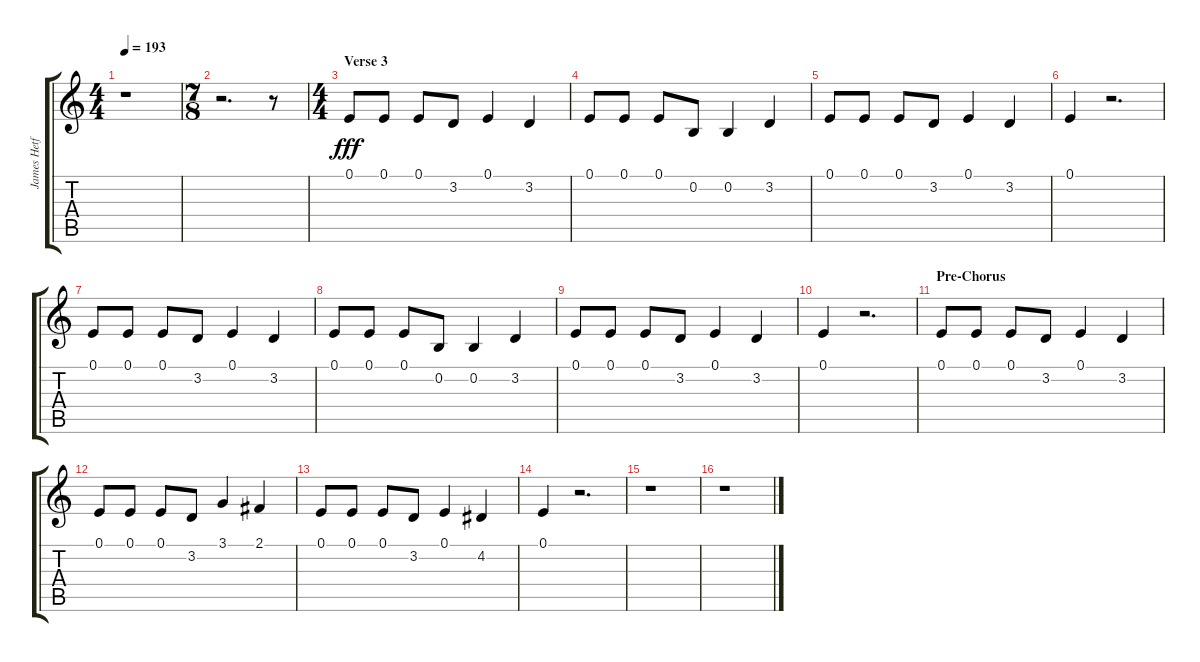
\track ("James Hetfield - Vocals" "James Hetf") {instrument baritonesax}
\staff {score tabs}
\tuning (E4 B3 G3 D3 A2 E2) {hide}
\ts (4 4)
\tempo 193
\clef g2
\ks c
r.1{dy fff} |
\ts (7 8)
r.2{d} r.8 |
\ts (4 4)
\section ("" "Verse 3")
0.1.8 0.1.8 0.1.8 3.2.8 0.1.4 3.2.4 |
0.1.8 0.1.8 0.1.8 0.2.8 0.2.4 3.2.4 |
0.1.8 0.1.8 0.1.8 3.2.8 0.1.4 3.2.4 |
0.1.4 r.2{d} |
0.1.8 0.1.8 0.1.8 3.2.8 0.1.4 3.2.4 |
0.1.8 0.1.8 0.1.8 0.2.8 0.2.4 3.2.4 |
0.1.8 0.1.8 0.1.8 3.2.8 0.1.4 3.2.4 |
0.1.4 r.2{d} |
\section ("" "Pre-Chorus")
0.1.8 0.1.8 0.1.8 3.2.8 0.1.4 3.2.4 |
0.1.8 0.1.8 0.1.8 3.2.8 3.1.4 2.1.4 |
0.1.8 0.1.8 0.1.8 3.2.8 0.1.4 4.2.4 |
0.1.4 r.2{d} |
r.1 |
r.1
